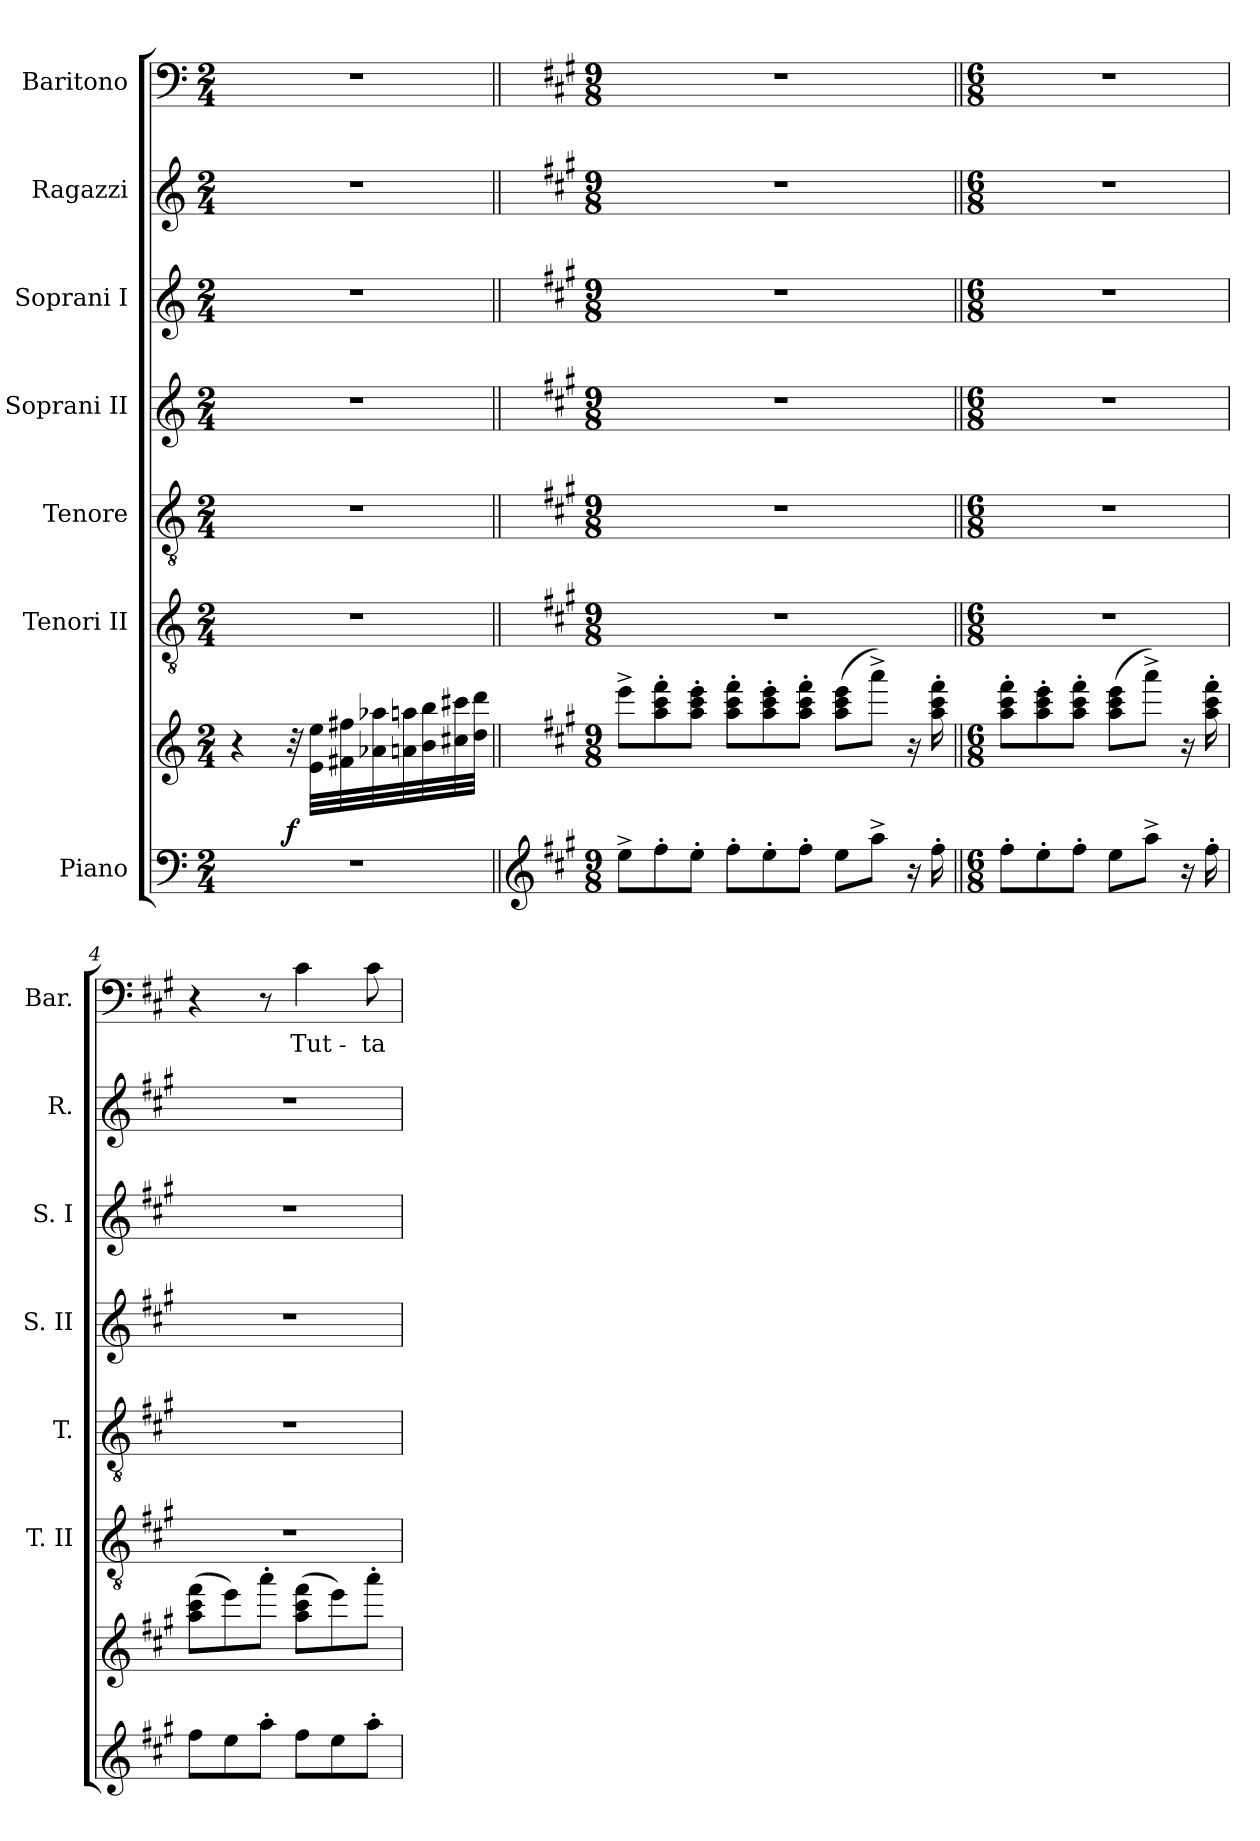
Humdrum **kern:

**kern	**kern	**dynam	**kern	**kern	**kern	**kern	**kern	**kern	**text
*part7	*part7	*part7	*part6	*part5	*part4	*part3	*part2	*part1	*part1
*staff8	*staff7	*staff7/8	*staff6	*staff5	*staff4	*staff3	*staff2	*staff1	*staff1
*I"Piano	*	*	*I"Tenori II	*I"Tenore	*I"Soprani II	*I"Soprani I	*I"Ragazzi	*I"Baritono	*
*	*	*	*I'T. II	*I'T.	*I'S. II	*I'S. I	*I'R.	*I'Bar.	*
*clefF4	*clefG2	*	*clefGv2	*clefGv2	*clefG2	*clefG2	*clefG2	*clefF4	*
*k[]	*k[]	*	*k[]	*k[]	*k[]	*k[]	*k[]	*k[]	*
*M2/4	*M2/4	*	*M2/4	*M2/4	*M2/4	*M2/4	*M2/4	*M2/4	*
=1	=1	=1	=1	=1	=1	=1	=1	=1	=1
2r	4r	.	2r	2r	2r	2r	2r	2r	.
!	!	!LO:DY:b	!	!	!	!	!	!	!
.	32r	f	.	.	.	.	.	.	.
.	32e\ 32ee\LLL	.	.	.	.	.	.	.	.
.	32f#X\ 32ff#X\	.	.	.	.	.	.	.	.
.	32a-X\ 32aa-X\	.	.	.	.	.	.	.	.
.	32an\ 32aan\	.	.	.	.	.	.	.	.
.	32b\ 32bb\	.	.	.	.	.	.	.	.
.	32cc#X\ 32ccc#X\	.	.	.	.	.	.	.	.
.	32dd\ 32ddd\JJJ	.	.	.	.	.	.	.	.
=2||	=2||	=2||	=2||	=2||	=2||	=2||	=2||	=2||	=2||
*clefG2	*	*	*	*	*	*	*	*	*
*k[f#c#g#]	*k[f#c#g#]	*	*k[f#c#g#]	*k[f#c#g#]	*k[f#c#g#]	*k[f#c#g#]	*k[f#c#g#]	*k[f#c#g#]	*
*M9/8	*M9/8	*	*M9/8	*M9/8	*M9/8	*M9/8	*M9/8	*M9/8	*
*	*	*	*	*	*	*	*	*MM198	*
8ee^\L	8eee^\L	.	8%9r	8%9r	8%9r	8%9r	8%9r	8%9r	.
8ff#'\	8aa\' 8ccc#\' 8fff#\'	.	.	.	.	.	.	.	.
8ee'\J	8aa\' 8ccc#\' 8eee\'J	.	.	.	.	.	.	.	.
8ff#'\L	8aa\' 8ccc#\' 8fff#\'L	.	.	.	.	.	.	.	.
8ee'\	8aa\' 8ccc#\' 8eee\'	.	.	.	.	.	.	.	.
8ff#'\J	8aa\' 8ccc#\' 8fff#\'J	.	.	.	.	.	.	.	.
8ee\L	(8aa\ 8ccc#\ 8eee\L	.	.	.	.	.	.	.	.
8aa^\J	8aaa^\J)	.	.	.	.	.	.	.	.
16r	16r	.	.	.	.	.	.	.	.
16ff#'\	16aa\' 16ccc#\' 16fff#\'	.	.	.	.	.	.	.	.
!!LO:PB:g=z
=3||	=3||	=3||	=3||	=3||	=3||	=3||	=3||	=3||	=3||
*M6/8	*M6/8	*	*M6/8	*M6/8	*M6/8	*M6/8	*M6/8	*M6/8	*
8ff#'\L	8aa\' 8ccc#\' 8fff#\'L	.	2.r	2.r	2.r	2.r	2.r	2.r	.
8ee'\	8aa\' 8ccc#\' 8eee\'	.	.	.	.	.	.	.	.
8ff#'\J	8aa\' 8ccc#\' 8fff#\'J	.	.	.	.	.	.	.	.
8ee\L	(8aa\ 8ccc#\ 8eee\L	.	.	.	.	.	.	.	.
8aa^\J	8aaa^\J)	.	.	.	.	.	.	.	.
16r	16r	.	.	.	.	.	.	.	.
16ff#'\	16aa\' 16ccc#\' 16fff#\'	.	.	.	.	.	.	.	.
=4	=4	=4	=4	=4	=4	=4	=4	=4	=4
8ff#\L	(8aa\ 8ccc#\ 8fff#\L	.	2.r	2.r	2.r	2.r	2.r	4r	.
8ee\	8eee\)	.	.	.	.	.	.	.	.
8aa'\J	8aaa'\J	.	.	.	.	.	.	8r	.
!	!	!	!	!	!	!	!	!	!LO:LY:b
8ff#\L	(8aa\ 8ccc#\ 8fff#\L	.	.	.	.	.	.	4c#\	Tut-
8ee\	8eee\)	.	.	.	.	.	.	.	.
!	!	!	!	!	!	!	!	!	!LO:LY:b
8aa'\J	8aaa'\J	.	.	.	.	.	.	8c#\	-ta
=	=	=	=	=	=	=	=	=	=
*-	*-	*-	*-	*-	*-	*-	*-	*-	*-
